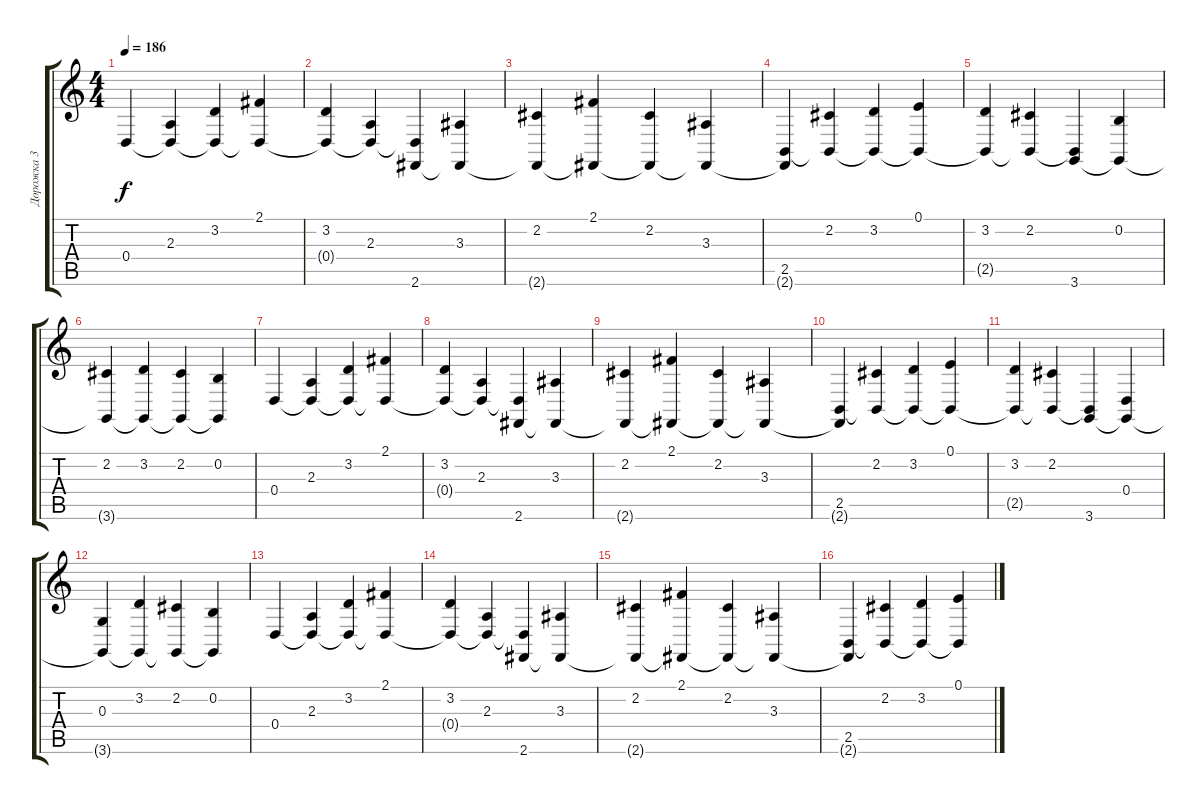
\track ("Дорожка 3" "Дорожка 3") {instrument electricgrandpiano}
\staff {score tabs}
\tuning (E4 B3 G3 D3 A2 E2) {hide}
\ts (4 4)
\tempo 186
\clef g2
\ks c
0.4.4{dy f} (2.3 0.4{t}).4 (3.2 0.4{t}).4 (2.1 0.4{t}).4 |
(3.2 0.4{t}).4 (2.3 0.4{t}).4 (0.4{t} 2.6).4 (3.3 2.6{t}).4 |
(2.2 2.6{t}).4 (2.1 2.6{t}).4 (2.2 2.6{t}).4 (3.3 2.6{t}).4 |
(2.5 2.6{t}).4 (2.2 2.5{t}).4 (3.2 2.5{t}).4 (0.1 2.5{t}).4 |
(3.2 2.5{t}).4 (2.2 2.5{t}).4 (2.5{t} 3.6).4 (0.2 3.6{t}).4 |
(2.2 3.6{t}).4 (3.2 3.6{t}).4 (2.2 3.6{t}).4 (0.2 3.6{t}).4 |
0.4.4 (2.3 0.4{t}).4 (3.2 0.4{t}).4 (2.1 0.4{t}).4 |
(3.2 0.4{t}).4 (2.3 0.4{t}).4 (0.4{t} 2.6).4 (3.3 2.6{t}).4 |
(2.2 2.6{t}).4 (2.1 2.6{t}).4 (2.2 2.6{t}).4 (3.3 2.6{t}).4 |
(2.5 2.6{t}).4 (2.2 2.5{t}).4 (3.2 2.5{t}).4 (0.1 2.5{t}).4 |
(3.2 2.5{t}).4 (2.2 2.5{t}).4 (2.5{t} 3.6).4 (0.4 3.6{t}).4 |
(0.3 3.6{t}).4 (3.2 3.6{t}).4 (2.2 3.6{t}).4 (0.2 3.6{t}).4 |
0.4.4 (2.3 0.4{t}).4 (3.2 0.4{t}).4 (2.1 0.4{t}).4 |
(3.2 0.4{t}).4 (2.3 0.4{t}).4 (0.4{t} 2.6).4 (3.3 2.6{t}).4 |
(2.2 2.6{t}).4 (2.1 2.6{t}).4 (2.2 2.6{t}).4 (3.3 2.6{t}).4 |
(2.5 2.6{t}).4 (2.2 2.5{t}).4 (3.2 2.5{t}).4 (0.1 2.5{t}).4
